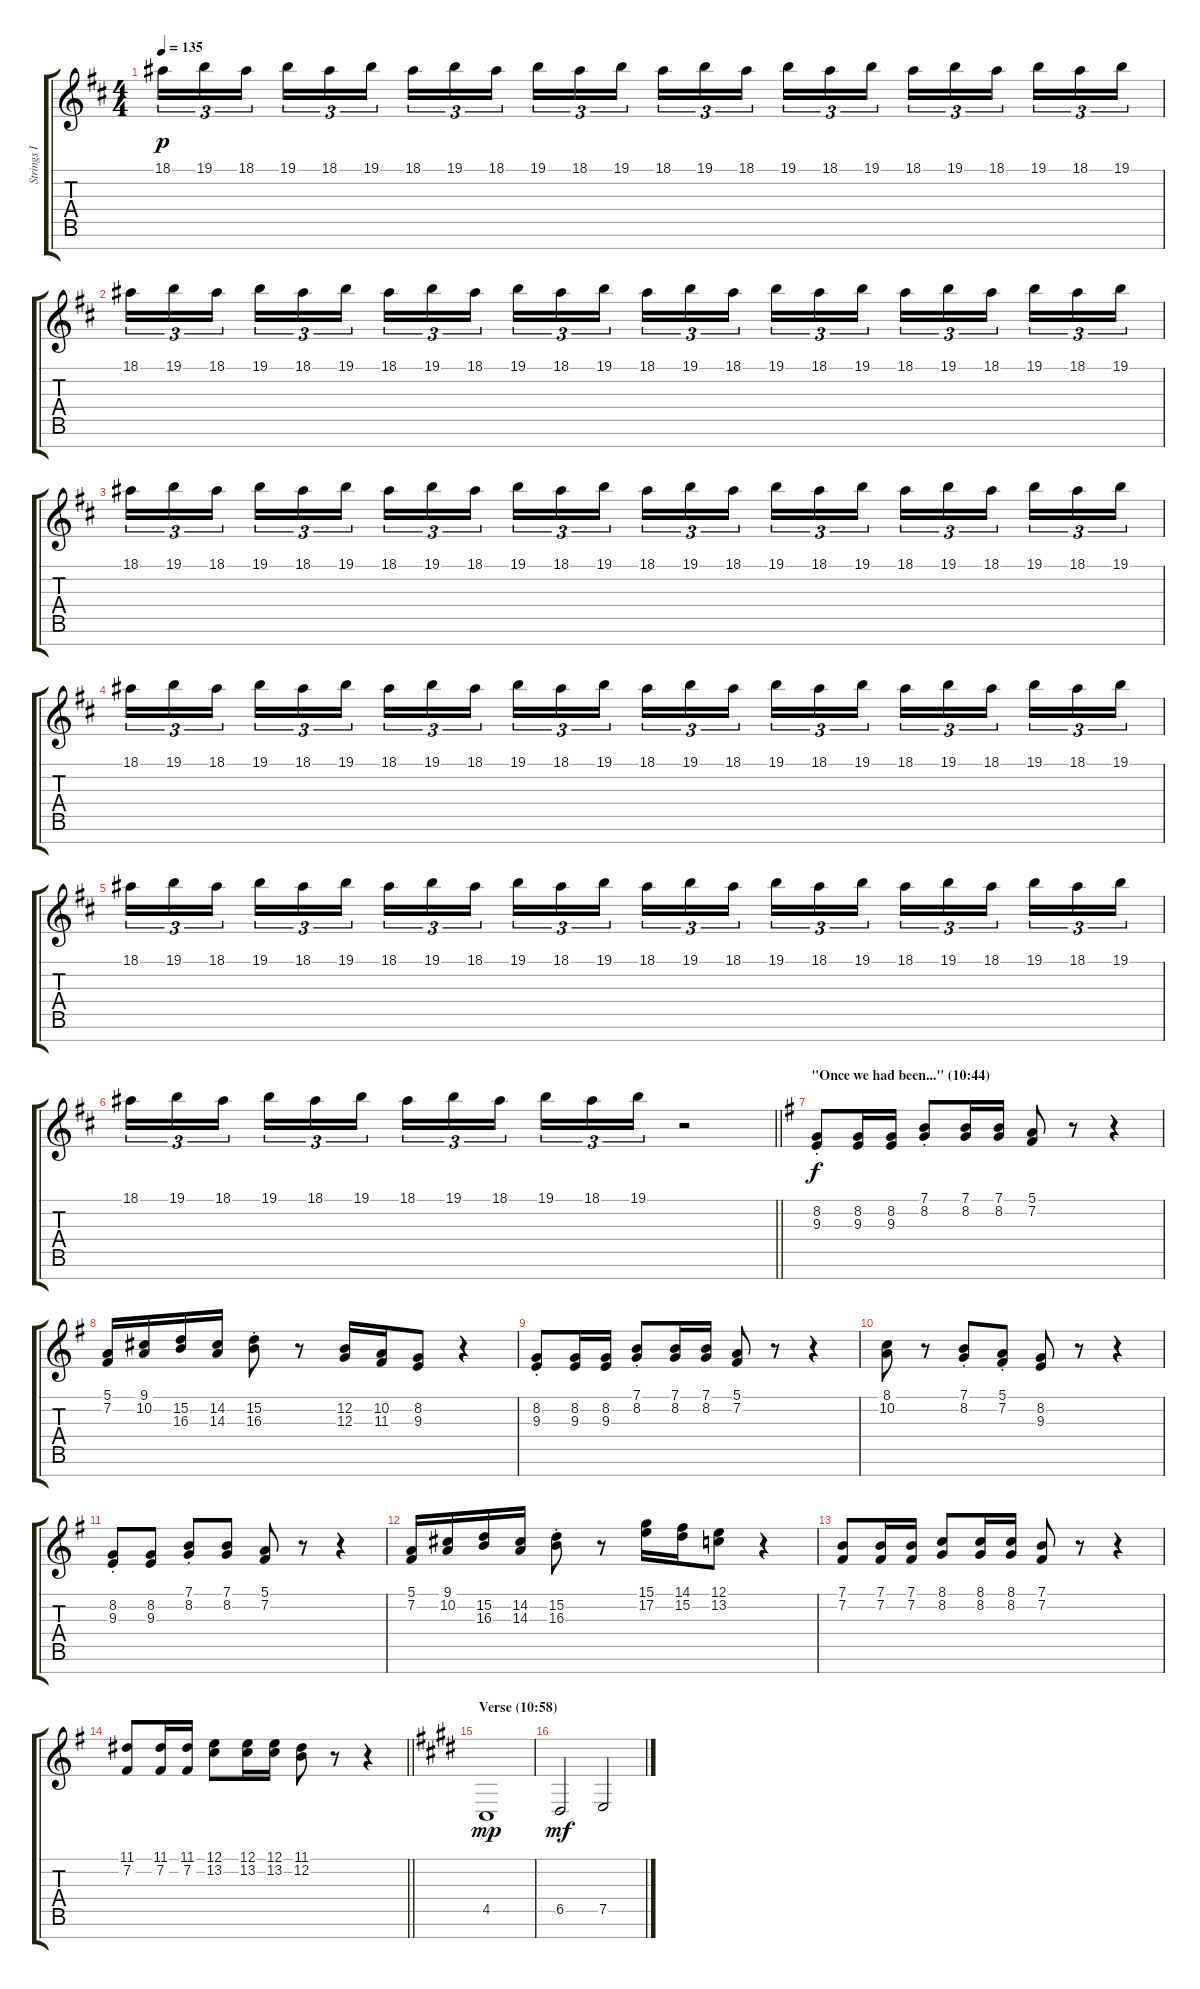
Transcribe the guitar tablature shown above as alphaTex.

\track ("Strings I" "Strings I") {instrument stringensemble1}
\staff {score tabs}
\tuning (E4 B3 G3 D3 A2 E2 B1) {hide}
\ts (4 4)
\tempo 135
\clef g2
\ks bminor
18.1.16{tu (3 2) dy p} 19.1.16{tu (3 2)} 18.1.16{tu (3 2) beam splitsecondary} 19.1.16{tu (3 2)} 18.1.16{tu (3 2)} 19.1.16{tu (3 2)} 18.1.16{tu (3 2)} 19.1.16{tu (3 2)} 18.1.16{tu (3 2) beam splitsecondary} 19.1.16{tu (3 2)} 18.1.16{tu (3 2)} 19.1.16{tu (3 2)} 18.1.16{tu (3 2)} 19.1.16{tu (3 2)} 18.1.16{tu (3 2) beam splitsecondary} 19.1.16{tu (3 2)} 18.1.16{tu (3 2)} 19.1.16{tu (3 2)} 18.1.16{tu (3 2)} 19.1.16{tu (3 2)} 18.1.16{tu (3 2) beam splitsecondary} 19.1.16{tu (3 2)} 18.1.16{tu (3 2)} 19.1.16{tu (3 2)} |
18.1.16{tu (3 2)} 19.1.16{tu (3 2)} 18.1.16{tu (3 2) beam splitsecondary} 19.1.16{tu (3 2)} 18.1.16{tu (3 2)} 19.1.16{tu (3 2)} 18.1.16{tu (3 2)} 19.1.16{tu (3 2)} 18.1.16{tu (3 2) beam splitsecondary} 19.1.16{tu (3 2)} 18.1.16{tu (3 2)} 19.1.16{tu (3 2)} 18.1.16{tu (3 2)} 19.1.16{tu (3 2)} 18.1.16{tu (3 2) beam splitsecondary} 19.1.16{tu (3 2)} 18.1.16{tu (3 2)} 19.1.16{tu (3 2)} 18.1.16{tu (3 2)} 19.1.16{tu (3 2)} 18.1.16{tu (3 2) beam splitsecondary} 19.1.16{tu (3 2)} 18.1.16{tu (3 2)} 19.1.16{tu (3 2)} |
18.1.16{tu (3 2)} 19.1.16{tu (3 2)} 18.1.16{tu (3 2) beam splitsecondary} 19.1.16{tu (3 2)} 18.1.16{tu (3 2)} 19.1.16{tu (3 2)} 18.1.16{tu (3 2)} 19.1.16{tu (3 2)} 18.1.16{tu (3 2) beam splitsecondary} 19.1.16{tu (3 2)} 18.1.16{tu (3 2)} 19.1.16{tu (3 2)} 18.1.16{tu (3 2)} 19.1.16{tu (3 2)} 18.1.16{tu (3 2) beam splitsecondary} 19.1.16{tu (3 2)} 18.1.16{tu (3 2)} 19.1.16{tu (3 2)} 18.1.16{tu (3 2)} 19.1.16{tu (3 2)} 18.1.16{tu (3 2) beam splitsecondary} 19.1.16{tu (3 2)} 18.1.16{tu (3 2)} 19.1.16{tu (3 2)} |
18.1.16{tu (3 2)} 19.1.16{tu (3 2)} 18.1.16{tu (3 2) beam splitsecondary} 19.1.16{tu (3 2)} 18.1.16{tu (3 2)} 19.1.16{tu (3 2)} 18.1.16{tu (3 2)} 19.1.16{tu (3 2)} 18.1.16{tu (3 2) beam splitsecondary} 19.1.16{tu (3 2)} 18.1.16{tu (3 2)} 19.1.16{tu (3 2)} 18.1.16{tu (3 2)} 19.1.16{tu (3 2)} 18.1.16{tu (3 2) beam splitsecondary} 19.1.16{tu (3 2)} 18.1.16{tu (3 2)} 19.1.16{tu (3 2)} 18.1.16{tu (3 2)} 19.1.16{tu (3 2)} 18.1.16{tu (3 2) beam splitsecondary} 19.1.16{tu (3 2)} 18.1.16{tu (3 2)} 19.1.16{tu (3 2)} |
18.1.16{tu (3 2)} 19.1.16{tu (3 2)} 18.1.16{tu (3 2) beam splitsecondary} 19.1.16{tu (3 2)} 18.1.16{tu (3 2)} 19.1.16{tu (3 2)} 18.1.16{tu (3 2)} 19.1.16{tu (3 2)} 18.1.16{tu (3 2) beam splitsecondary} 19.1.16{tu (3 2)} 18.1.16{tu (3 2)} 19.1.16{tu (3 2)} 18.1.16{tu (3 2)} 19.1.16{tu (3 2)} 18.1.16{tu (3 2) beam splitsecondary} 19.1.16{tu (3 2)} 18.1.16{tu (3 2)} 19.1.16{tu (3 2)} 18.1.16{tu (3 2)} 19.1.16{tu (3 2)} 18.1.16{tu (3 2) beam splitsecondary} 19.1.16{tu (3 2)} 18.1.16{tu (3 2)} 19.1.16{tu (3 2)} |
\barLineRight lightlight
18.1.16{tu (3 2)} 19.1.16{tu (3 2)} 18.1.16{tu (3 2) beam splitsecondary} 19.1.16{tu (3 2)} 18.1.16{tu (3 2)} 19.1.16{tu (3 2)} 18.1.16{tu (3 2)} 19.1.16{tu (3 2)} 18.1.16{tu (3 2) beam splitsecondary} 19.1.16{tu (3 2)} 18.1.16{tu (3 2)} 19.1.16{tu (3 2)} r.2 |
\section ("" "\"Once we had been...\" (10:44)")
\ks eminor
(8.2{st} 9.3{st}).8{dy f} (8.2 9.3).16 (8.2 9.3).16 (7.1{st} 8.2{st}).8 (7.1 8.2).16 (7.1 8.2).16 (5.1 7.2).8 r.8 r.4 |
(5.1 7.2).16 (9.1 10.2).16 (15.2 16.3).16 (14.2 14.3).16 (15.2{st} 16.3{st}).8 r.8 (12.2 12.3).16 (10.2 11.3).16 (8.2 9.3).8 r.4 |
(8.2{st} 9.3{st}).8 (8.2 9.3).16 (8.2 9.3).16 (7.1{st} 8.2{st}).8 (7.1 8.2).16 (7.1 8.2).16 (5.1 7.2).8 r.8 r.4 |
(8.1 10.2).8 r.8 (7.1{st} 8.2{st}).8 (5.1{st} 7.2{st}).8 (8.2 9.3).8 r.8 r.4 |
(8.2 9.3{st}).8 (8.2 9.3).8 (7.1 8.2{st}).8 (7.1 8.2).8 (5.1 7.2).8 r.8 r.4 |
(5.1 7.2).16 (9.1 10.2).16 (15.2 16.3).16 (14.2 14.3).16 (15.2{st} 16.3{st}).8 r.8 (15.1 17.2).16 (14.1 15.2).16 (12.1 13.2).8 r.4 |
(7.1 7.2).8 (7.1 7.2).16 (7.1 7.2).16 (8.1 8.2).8 (8.1 8.2).16 (8.1 8.2).16 (7.1 7.2).8 r.8 r.4 |
\barLineRight lightlight
(11.1 7.2).8 (11.1 7.2).16 (11.1 7.2).16 (12.1 13.2).8 (12.1 13.2).16 (12.1 13.2).16 (11.1 12.2).8 r.8 r.4 |
\section ("" "Verse (10:58)")
\ks c#minor
4.5.1{dy mp} |
6.5.2{dy mf} 7.5.2
